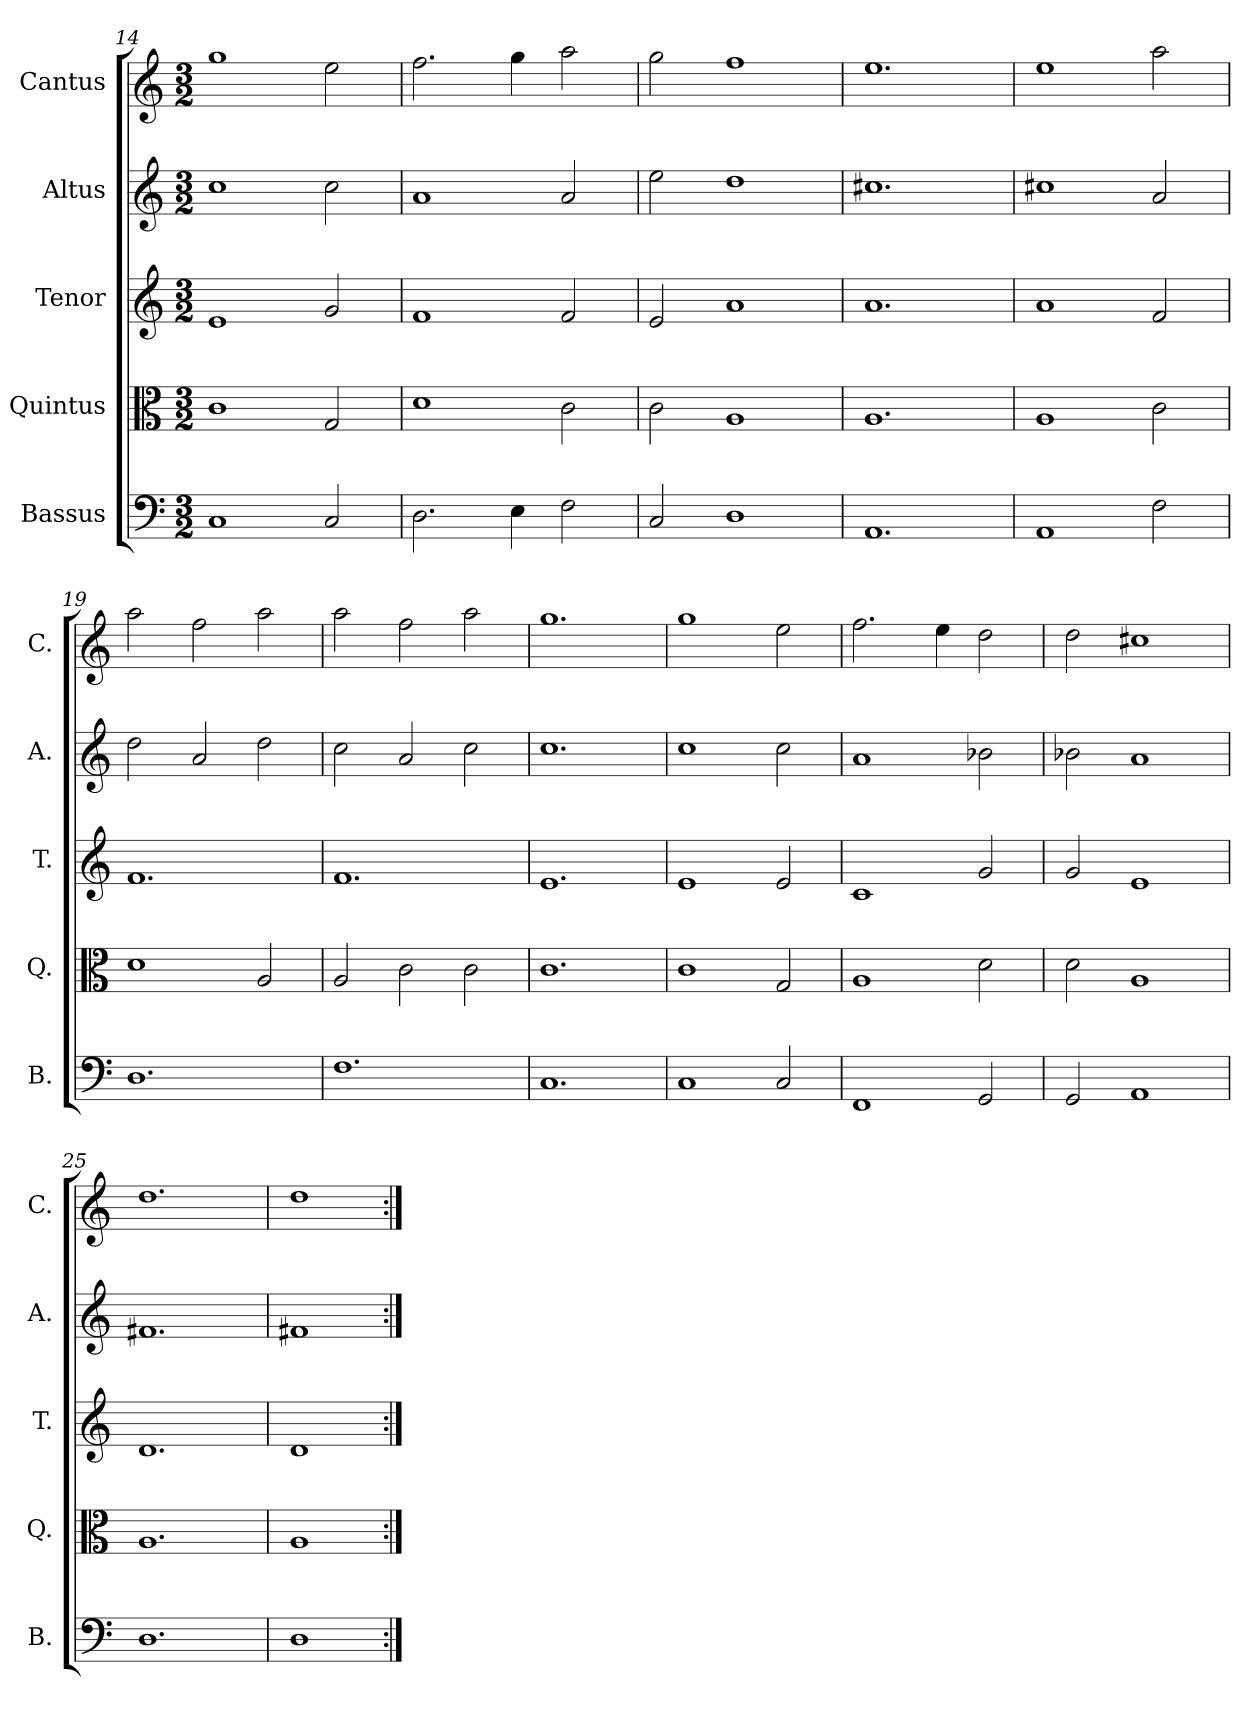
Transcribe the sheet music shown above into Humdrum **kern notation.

**kern	**kern	**kern	**kern	**kern
*part5	*part4	*part3	*part2	*part1
*staff5	*staff4	*staff3	*staff2	*staff1
*I"Bassus	*I"Quintus	*I"Tenor	*I"Altus	*I"Cantus
*I'B.	*I'Q.	*I'T.	*I'A.	*I'C.
*clefF4	*clefC3	*clefG2	*clefG2	*clefG2
*k[]	*k[]	*k[]	*k[]	*k[]
*M3/2	*M3/2	*M3/2	*M3/2	*M3/2
=14	=14	=14	=14	=14
1C	1c	1e	1cc	1gg
2C/	2G/	2g/	2cc\	2ee\
=15	=15	=15	=15	=15
2.D\	1d	1f	1a	2.ff\
4E\	.	.	.	4gg\
2F\	2c\	2f/	2a/	2aa\
=16	=16	=16	=16	=16
2C/	2c\	2e/	2ee\	2gg\
1D	1A	1a	1dd	1ff
=17	=17	=17	=17	=17
1.AA	1.A	1.a	1.cc#X	1.ee
!!LO:PB:g=z
=18	=18	=18	=18	=18
1AA	1A	1a	1cc#	1ee
2F\	2c\	2f/	2a/	2aa\
=19	=19	=19	=19	=19
1.D	1d	1.f	2dd\	2aa\
.	.	.	2a/	2ff\
.	2A/	.	2dd\	2aa\
=20	=20	=20	=20	=20
1.F	2A/	1.f	2cc\	2aa\
.	2c\	.	2a/	2ff\
.	2c\	.	2cc\	2aa\
=21	=21	=21	=21	=21
1.C	1.c	1.e	1.cc	1.gg
=22	=22	=22	=22	=22
1C	1c	1e	1cc	1gg
2C/	2G/	2e/	2cc\	2ee\
=23	=23	=23	=23	=23
1FF	1A	1c	1a	2.ff\
.	.	.	.	4ee\
2GG/	2d\	2g/	2b-X\	2dd\
!!LO:LB:g=z
=24	=24	=24	=24	=24
2GG/	2d\	2g/	2b-X\	2dd\
1AA	1A	1e	1a	1cc#X
=25	=25	=25	=25	=25
1.D	1.A	1.d	1.f#X	1.dd
=26	=26	=26	=26	=26
1D	1A	1d	1f#X	1dd
=:|!	=:|!	=:|!	=:|!	=:|!
*-	*-	*-	*-	*-
